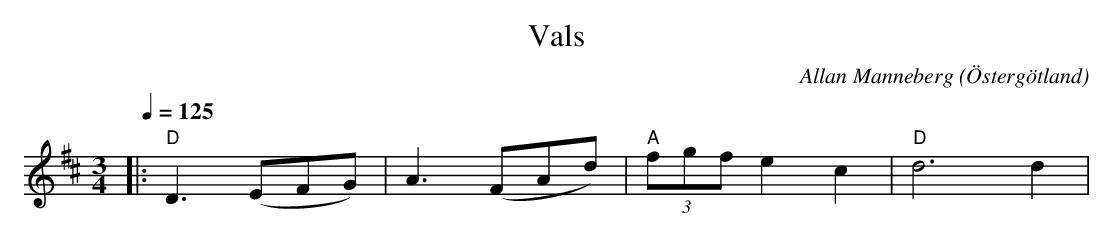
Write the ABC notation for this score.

X:1
T:Vals
O:Östergötland
C:Allan Manneberg
Q:1/4=125
M: 3/4
L: 1/8
K: D
|: "D"D3(EFG) | A3(FAd) |"A" (3fgf e2 c2|"D" d6 d2|
:|
|: :|
